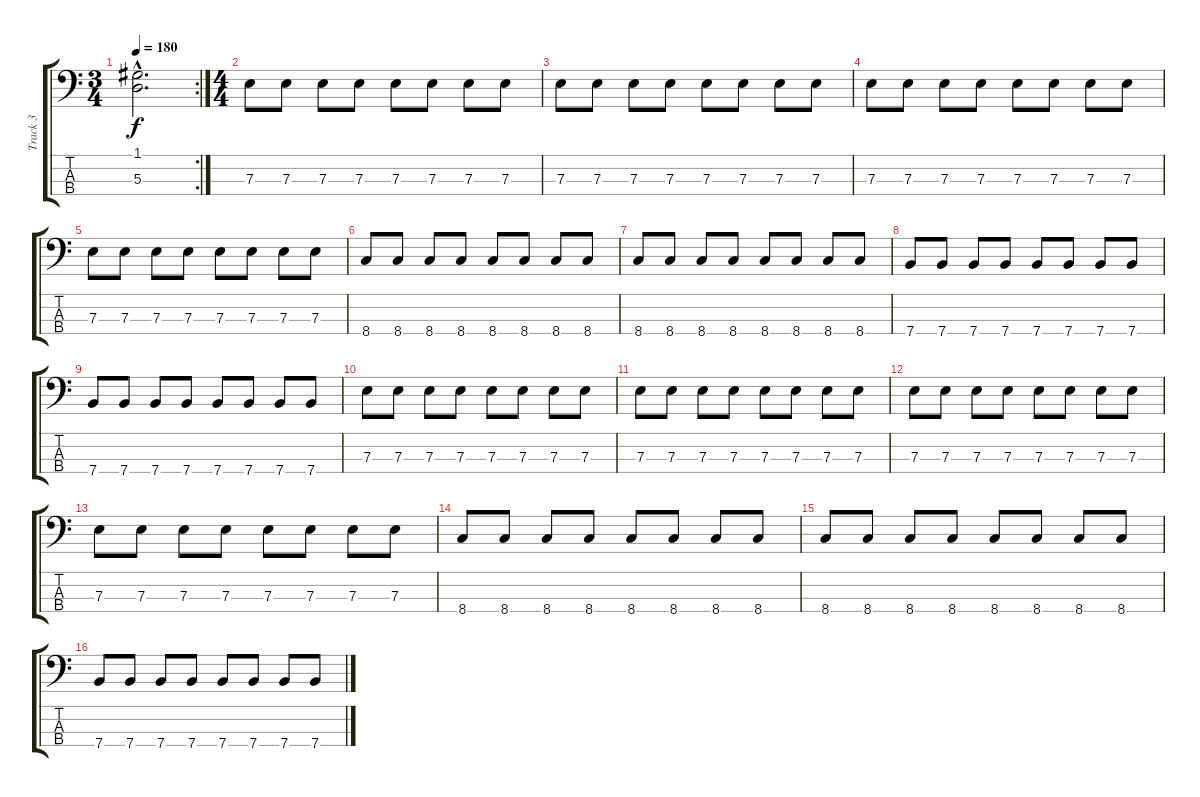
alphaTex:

\track ("Track 3" "Track 3") {instrument electricbassfinger}
\staff {score tabs}
\tuning (G2 D2 A1 E1) {hide}
\rc 2
\ts (3 4)
\tempo 180
\clef f4
\ks c
(1.1{hac} 5.3{hac t}).2{d dy f} |
\ts (4 4)
7.3.8 7.3.8 7.3.8 7.3.8 7.3.8 7.3.8 7.3.8 7.3.8 |
7.3.8 7.3.8 7.3.8 7.3.8 7.3.8 7.3.8 7.3.8 7.3.8 |
7.3.8 7.3.8 7.3.8 7.3.8 7.3.8 7.3.8 7.3.8 7.3.8 |
7.3.8 7.3.8 7.3.8 7.3.8 7.3.8 7.3.8 7.3.8 7.3.8 |
8.4.8 8.4.8 8.4.8 8.4.8 8.4.8 8.4.8 8.4.8 8.4.8 |
8.4.8 8.4.8 8.4.8 8.4.8 8.4.8 8.4.8 8.4.8 8.4.8 |
7.4.8 7.4.8 7.4.8 7.4.8 7.4.8 7.4.8 7.4.8 7.4.8 |
7.4.8 7.4.8 7.4.8 7.4.8 7.4.8 7.4.8 7.4.8 7.4.8 |
7.3.8 7.3.8 7.3.8 7.3.8 7.3.8 7.3.8 7.3.8 7.3.8 |
7.3.8 7.3.8 7.3.8 7.3.8 7.3.8 7.3.8 7.3.8 7.3.8 |
7.3.8 7.3.8 7.3.8 7.3.8 7.3.8 7.3.8 7.3.8 7.3.8 |
7.3.8 7.3.8 7.3.8 7.3.8 7.3.8 7.3.8 7.3.8 7.3.8 |
8.4.8 8.4.8 8.4.8 8.4.8 8.4.8 8.4.8 8.4.8 8.4.8 |
8.4.8 8.4.8 8.4.8 8.4.8 8.4.8 8.4.8 8.4.8 8.4.8 |
7.4.8 7.4.8 7.4.8 7.4.8 7.4.8 7.4.8 7.4.8 7.4.8
